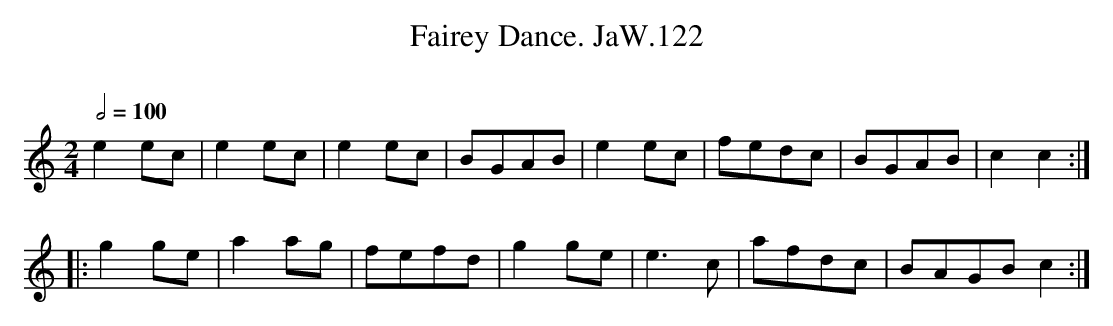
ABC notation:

X:1
T:Fairey Dance. JaW.122
M:2/4
L:1/8
Q:1/2=100
O:
K:C
e2ec|e2ec|e2ec|BGAB|e2ec|fedc|BGAB|c2c2:|
|:g2ge|a2ag|fefd|g2ge|e3c|afdc|BAGBc2:|
